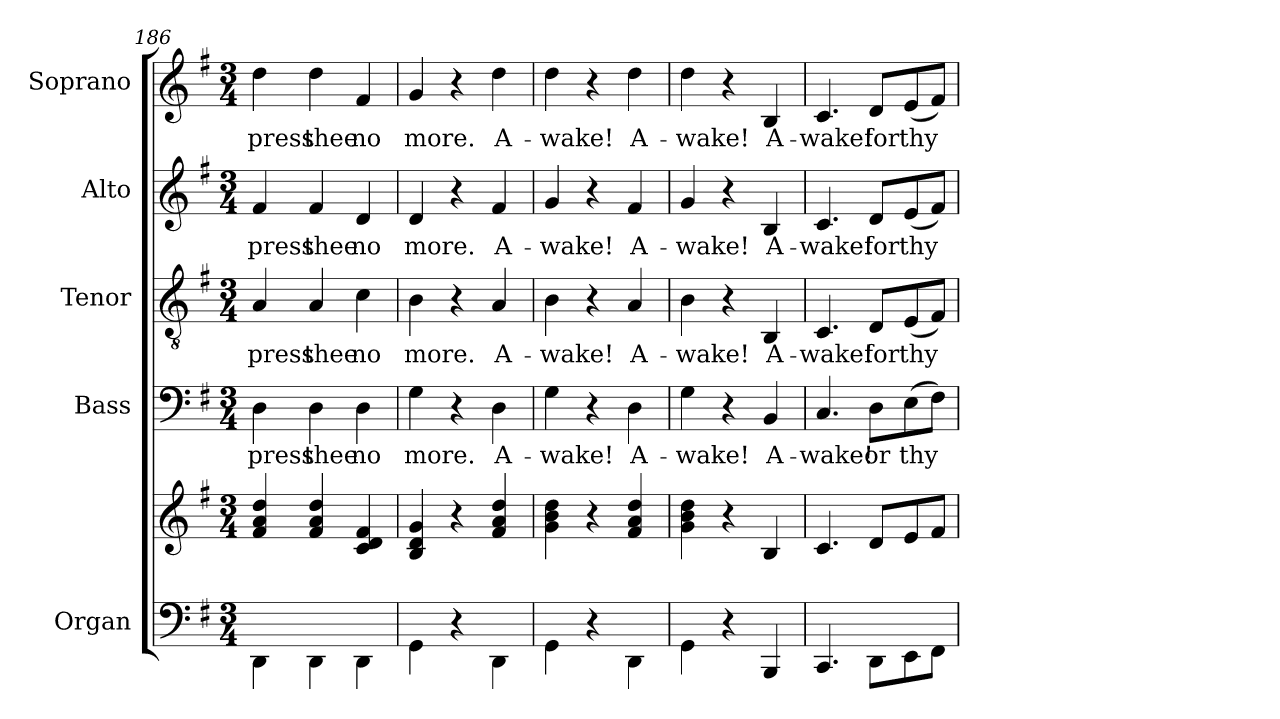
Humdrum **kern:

**kern	**kern	**kern	**text	**kern	**text	**kern	**text	**kern	**text
*part5	*part5	*part4	*part4	*part3	*part3	*part2	*part2	*part1	*part1
*staff6	*staff5	*staff4	*staff4	*staff3	*staff3	*staff2	*staff2	*staff1	*staff1
*I"Organ	*	*I"Bass	*	*I"Tenor	*	*I"Alto	*	*I"Soprano	*
*I'Org.	*	*I'B.	*	*I'T.	*	*I'A.	*	*I'S.	*
*clefF4	*clefG2	*clefF4	*	*clefGv2	*	*clefG2	*	*clefG2	*
*	*	*	*	*ITrd7c12	*	*	*	*	*
*k[f#]	*k[f#]	*k[f#]	*	*k[f#]	*	*k[f#]	*	*k[f#]	*
*G:	*G:	*G:	*	*G:	*	*G:	*	*G:	*
*M3/4	*M3/4	*M3/4	*	*M3/4	*	*M3/4	*	*M3/4	*
=186	=186	=186	=186	=186	=186	=186	=186	=186	=186
!	!	!	!LO:LY:b:color=#000000	!	!	!	!	!	!
!	!	!	!	!	!LO:LY:b:color=#000000	!	!	!	!
!	!	!	!	!	!	!	!LO:LY:b:color=#000000	!	!
!	!	!	!	!	!	!	!	!	!LO:LY:b:color=#000000
4DDi\	4f#i/ 4ai 4ddi	4Di\	-press	4AAi/	-press	4f#i/	-press	4ddi\	-press
!	!	!	!LO:LY:b:color=#000000	!	!	!	!	!	!
!	!	!	!	!	!LO:LY:b:color=#000000	!	!	!	!
!	!	!	!	!	!	!	!LO:LY:b:color=#000000	!	!
!	!	!	!	!	!	!	!	!	!LO:LY:b:color=#000000
4DDi\	4f#i/ 4ai 4ddi	4Di\	thee	4AAi/	thee	4f#i/	thee	4ddi\	thee
!	!	!	!LO:LY:b:color=#000000	!	!	!	!	!	!
!	!	!	!	!	!LO:LY:b:color=#000000	!	!	!	!
!	!	!	!	!	!	!	!LO:LY:b:color=#000000	!	!
!	!	!	!	!	!	!	!	!	!LO:LY:b:color=#000000
4DDi\	4ci/ 4di 4f#i	4Di\	no	4Ci\	no	4di/	no	4f#i/	no
=187	=187	=187	=187	=187	=187	=187	=187	=187	=187
!	!	!	!LO:LY:b:color=#000000	!	!	!	!	!	!
!	!	!	!	!	!LO:LY:b:color=#000000	!	!	!	!
!	!	!	!	!	!	!	!LO:LY:b:color=#000000	!	!
!	!	!	!	!	!	!	!	!	!LO:LY:b:color=#000000
4GGi\	4Bi/ 4di 4gi	4Gi\	more.	4BBi\	more.	4di/	more.	4gi/	more.
4r	4r	4r	.	4r	.	4r	.	4r	.
!	!	!	!LO:LY:b:color=#000000	!	!	!	!	!	!
!	!	!	!	!	!LO:LY:b:color=#000000	!	!	!	!
!	!	!	!	!	!	!	!LO:LY:b:color=#000000	!	!
!	!	!	!	!	!	!	!	!	!LO:LY:b:color=#000000
4DDi\	4f#i/ 4ai 4ddi	4Di\	A-	4AAi/	A-	4f#i/	A-	4ddi\	A-
!!LO:PB:g=z
=188	=188	=188	=188	=188	=188	=188	=188	=188	=188
!	!	!	!LO:LY:b:color=#000000	!	!	!	!	!	!
!	!	!	!	!	!LO:LY:b:color=#000000	!	!	!	!
!	!	!	!	!	!	!	!LO:LY:b:color=#000000	!	!
!	!	!	!	!	!	!	!	!	!LO:LY:b:color=#000000
4GGi\	4gi\ 4bi 4ddi	4Gi\	-wake!	4BBi\	-wake!	4gi/	-wake!	4ddi\	-wake!
4r	4r	4r	.	4r	.	4r	.	4r	.
!	!	!	!LO:LY:b:color=#000000	!	!	!	!	!	!
!	!	!	!	!	!LO:LY:b:color=#000000	!	!	!	!
!	!	!	!	!	!	!	!LO:LY:b:color=#000000	!	!
!	!	!	!	!	!	!	!	!	!LO:LY:b:color=#000000
4DDi\	4f#i/ 4ai 4ddi	4Di\	A-	4AAi/	A-	4f#i/	A-	4ddi\	A-
=189	=189	=189	=189	=189	=189	=189	=189	=189	=189
!	!	!	!LO:LY:b:color=#000000	!	!	!	!	!	!
!	!	!	!	!	!LO:LY:b:color=#000000	!	!	!	!
!	!	!	!	!	!	!	!LO:LY:b:color=#000000	!	!
!	!	!	!	!	!	!	!	!	!LO:LY:b:color=#000000
4GGi\	4gi\ 4bi 4ddi	4Gi\	-wake!	4BBi\	-wake!	4gi/	-wake!	4ddi\	-wake!
4r	4r	4r	.	4r	.	4r	.	4r	.
!	!	!	!LO:LY:b:color=#000000	!	!	!	!	!	!
!	!	!	!	!	!LO:LY:b:color=#000000	!	!	!	!
!	!	!	!	!	!	!	!LO:LY:b:color=#000000	!	!
!	!	!	!	!	!	!	!	!	!LO:LY:b:color=#000000
4BBBi/	4Bi/	4BBi/	A-	4BBBi/	A-	4Bi/	A-	4Bi/	A-
=190	=190	=190	=190	=190	=190	=190	=190	=190	=190
!	!	!	!LO:LY:b:color=#000000	!	!	!	!	!	!
!	!	!	!	!	!LO:LY:b:color=#000000	!	!	!	!
!	!	!	!	!	!	!	!LO:LY:b:color=#000000	!	!
!	!	!	!	!	!	!	!	!	!LO:LY:b:color=#000000
4.CCi/	4.ci/	4.Ci/	-wake!	4.CCi/	-wake!	4.ci/	-wake!	4.ci/	-wake!
!	!	!	!LO:LY:b:color=#000000	!	!	!	!	!	!
!	!	!	!	!	!LO:LY:b:color=#000000	!	!	!	!
!	!	!	!	!	!	!	!LO:LY:b:color=#000000	!	!
!	!	!	!	!	!	!	!	!	!LO:LY:b:color=#000000
8DDi\L	8di/L	8Di\L	or	8DDi/L	for	8di/L	for	8di/L	for
!	!	!	!LO:LY:b:color=#000000	!	!	!	!	!	!
!	!	!	!	!	!LO:LY:b:color=#000000	!	!	!	!
!	!	!	!	!	!	!	!LO:LY:b:color=#000000	!	!
!	!	!	!	!	!	!	!	!	!LO:LY:b:color=#000000
8EEi\	8ei/	(8Ei\	thy	(8EEi/	thy	(8ei/	thy	(8ei/	thy
8FF#i\J	8f#i/J	8F#i\J)	.	8FF#i/J)	.	8f#i/J)	.	8f#i/J)	.
=	=	=	=	=	=	=	=	=	=
*-	*-	*-	*-	*-	*-	*-	*-	*-	*-
